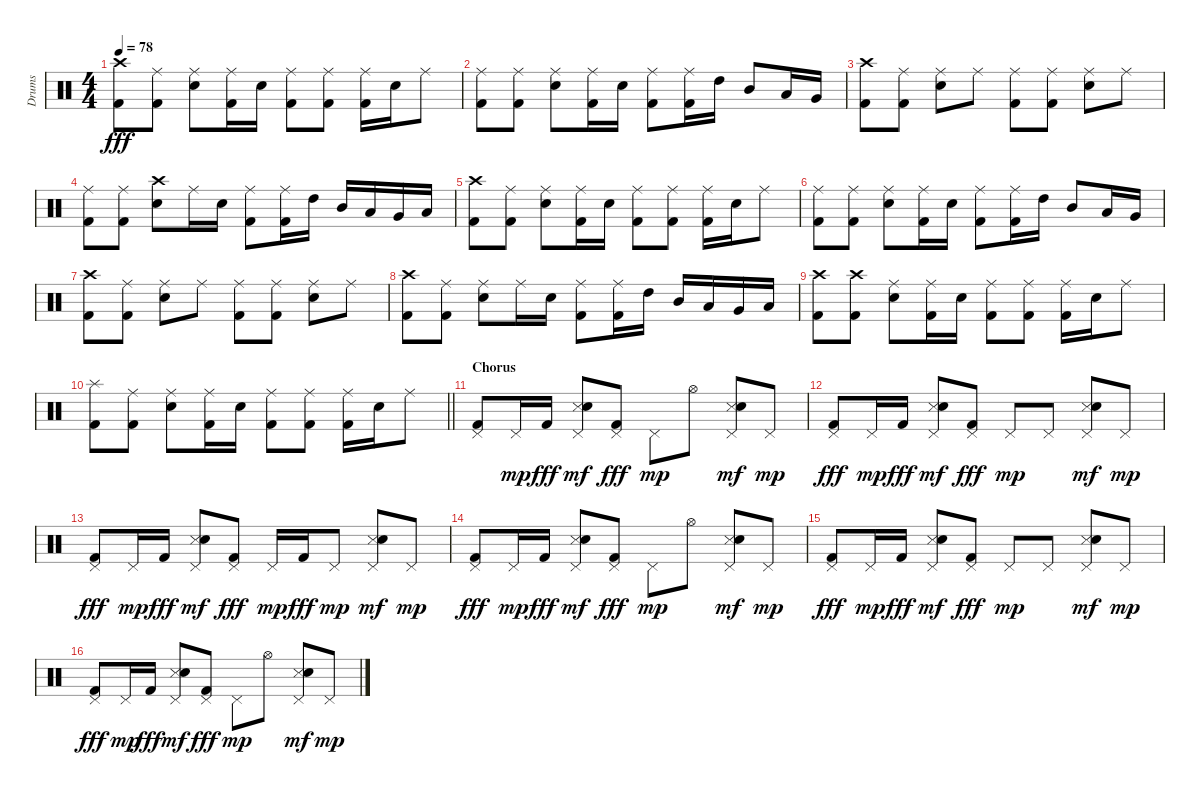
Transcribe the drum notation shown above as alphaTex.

\track ("Drums" "Drums") {instrument percussion}
\staff {score}
\articulation defaults
\ts (4 4)
\tempo 78
\clef neutral
\ks c
("Crash high (hit)" "Kick (hit) 2").8{dy fff} ("Ride (middle)" "Kick (hit) 2").8 ("Ride (middle)" "Electric Snare (hit)").8 ("Ride (middle)" "Kick (hit) 2").16 "Electric Snare (hit)".16 ("Ride (middle)" "Kick (hit) 2").8 ("Ride (middle)" "Kick (hit) 2").8 ("Ride (middle)" "Kick (hit) 2").16 "Electric Snare (hit)".16 "Ride (middle)".8 |
("Ride (middle)" "Kick (hit) 2").8 ("Ride (middle)" "Kick (hit) 2").8 ("Ride (middle)" "Electric Snare (hit)").8 ("Ride (middle)" "Kick (hit) 2").16 "Electric Snare (hit)".16 ("Ride (middle)" "Kick (hit) 2").8 ("Ride (middle)" "Kick (hit) 2").16 "High Tom (hit)".16 "Mid Tom (hit)".8 "Low Tom (hit)".16 "Very Low Tom (hit)".16 |
("Crash high (hit)" "Kick (hit) 2").8 ("Ride (middle)" "Kick (hit) 2").8 ("Ride (middle)" "Electric Snare (hit)").8 "Ride (middle)".8 ("Ride (middle)" "Kick (hit) 2").8 ("Ride (middle)" "Kick (hit) 2").8 ("Ride (middle)" "Electric Snare (hit)").8 "Ride (middle)".8 |
("Ride (middle)" "Kick (hit) 2").8 ("Ride (middle)" "Kick (hit) 2").8 ("Crash high (hit)" "Electric Snare (hit)").8 "Ride (middle)".16 "Electric Snare (hit)".16 ("Ride (middle)" "Kick (hit) 2").8 ("Ride (middle)" "Kick (hit) 2").16 "High Tom (hit)".16 "Mid Tom (hit)".16 "Low Tom (hit)".16 "Very Low Tom (hit)".16 "Low Floor Tom (hit)".16 |
("Crash high (hit)" "Kick (hit) 2").8 ("Ride (middle)" "Kick (hit) 2").8 ("Ride (middle)" "Electric Snare (hit)").8 ("Ride (middle)" "Kick (hit) 2").16 "Electric Snare (hit)".16 ("Ride (middle)" "Kick (hit) 2").8 ("Ride (middle)" "Kick (hit) 2").8 ("Ride (middle)" "Kick (hit) 2").16 "Electric Snare (hit)".16 "Ride (middle)".8 |
("Ride (middle)" "Kick (hit) 2").8 ("Ride (middle)" "Kick (hit) 2").8 ("Ride (middle)" "Electric Snare (hit)").8 ("Ride (middle)" "Kick (hit) 2").16 "Electric Snare (hit)".16 ("Ride (middle)" "Kick (hit) 2").8 ("Ride (middle)" "Kick (hit) 2").16 "High Tom (hit)".16 "Mid Tom (hit)".8 "Low Tom (hit)".16 "Very Low Tom (hit)".16 |
("Crash high (hit)" "Kick (hit) 2").8 ("Ride (middle)" "Kick (hit) 2").8 ("Ride (middle)" "Electric Snare (hit)").8 "Ride (middle)".8 ("Ride (middle)" "Kick (hit) 2").8 ("Ride (middle)" "Kick (hit) 2").8 ("Ride (middle)" "Electric Snare (hit)").8 "Ride (middle)".8 |
("Crash high (hit)" "Kick (hit) 2").8 ("Ride (middle)" "Kick (hit) 2").8 ("Ride (middle)" "Electric Snare (hit)").8 "Ride (middle)".16 "Electric Snare (hit)".16 ("Ride (middle)" "Kick (hit) 2").8 ("Ride (middle)" "Kick (hit) 2").16 "High Tom (hit)".16 "Mid Tom (hit)".16 "Low Tom (hit)".16 "Very Low Tom (hit)".16 "Low Floor Tom (hit)".16 |
("Crash high (hit)" "Kick (hit) 2").8 ("Crash high (hit)" "Kick (hit) 2").8 ("Ride (middle)" "Electric Snare (hit)").8 ("Ride (middle)" "Kick (hit) 2").16 "Electric Snare (hit)".16 ("Ride (middle)" "Kick (hit) 2").8 ("Ride (middle)" "Kick (hit) 2").8 ("Ride (middle)" "Kick (hit) 2").16 "Electric Snare (hit)".16 "Ride (middle)".8 |
\barLineRight lightlight
("Splash (hit)" "Kick (hit) 2").8 ("Ride (middle)" "Kick (hit) 2").8 ("Ride (middle)" "Electric Snare (hit)").8 ("Ride (middle)" "Kick (hit) 2").16 "Electric Snare (hit)".16 ("Ride (middle)" "Kick (hit) 2").8 ("Ride (middle)" "Kick (hit) 2").8 ("Ride (middle)" "Kick (hit) 2").16 "Electric Snare (hit)".16 "Ride (middle)".8 |
\section ("" "Chorus")
("Pedal Hi-Hat (hit)" "Kick (hit) 2").8 "Pedal Hi-Hat (hit)".16{dy mp} "Kick (hit) 2".16{dy fff} ("Pedal Hi-Hat (hit)" "Snare (side stick) 3" "Electric Snare (hit)").8{dy mf} ("Pedal Hi-Hat (hit)" "Kick (hit) 2").8{dy fff} "Pedal Hi-Hat (hit)".8{dy mp} "Hi-Hat (open)".8 ("Pedal Hi-Hat (hit)" "Snare (side stick) 3" "Electric Snare (hit)").8{dy mf} "Pedal Hi-Hat (hit)".8{dy mp} |
("Pedal Hi-Hat (hit)" "Kick (hit) 2").8{dy fff} "Pedal Hi-Hat (hit)".16{dy mp} "Kick (hit) 2".16{dy fff} ("Pedal Hi-Hat (hit)" "Snare (side stick) 3" "Electric Snare (hit)").8{dy mf} ("Pedal Hi-Hat (hit)" "Kick (hit) 2").8{dy fff} "Pedal Hi-Hat (hit)".8{dy mp} "Pedal Hi-Hat (hit)".8 ("Pedal Hi-Hat (hit)" "Snare (side stick) 3" "Electric Snare (hit)").8{dy mf} "Pedal Hi-Hat (hit)".8{dy mp} |
("Pedal Hi-Hat (hit)" "Kick (hit) 2").8{dy fff} "Pedal Hi-Hat (hit)".16{dy mp} "Kick (hit) 2".16{dy fff} ("Pedal Hi-Hat (hit)" "Snare (side stick) 3" "Electric Snare (hit)").8{dy mf} ("Pedal Hi-Hat (hit)" "Kick (hit) 2").8{dy fff} "Pedal Hi-Hat (hit)".16{dy mp} "Kick (hit) 2".16{dy fff} "Pedal Hi-Hat (hit)".8{dy mp} ("Pedal Hi-Hat (hit)" "Snare (side stick) 3" "Electric Snare (hit)").8{dy mf} "Pedal Hi-Hat (hit)".8{dy mp} |
("Pedal Hi-Hat (hit)" "Kick (hit) 2").8{dy fff} "Pedal Hi-Hat (hit)".16{dy mp} "Kick (hit) 2".16{dy fff} ("Pedal Hi-Hat (hit)" "Snare (side stick) 3" "Electric Snare (hit)").8{dy mf} ("Pedal Hi-Hat (hit)" "Kick (hit) 2").8{dy fff} "Pedal Hi-Hat (hit)".8{dy mp} "Hi-Hat (open)".8 ("Pedal Hi-Hat (hit)" "Snare (side stick) 3" "Electric Snare (hit)").8{dy mf} "Pedal Hi-Hat (hit)".8{dy mp} |
("Pedal Hi-Hat (hit)" "Kick (hit) 2").8{dy fff} "Pedal Hi-Hat (hit)".16{dy mp} "Kick (hit) 2".16{dy fff} ("Pedal Hi-Hat (hit)" "Snare (side stick) 3" "Electric Snare (hit)").8{dy mf} ("Pedal Hi-Hat (hit)" "Kick (hit) 2").8{dy fff} "Pedal Hi-Hat (hit)".8{dy mp} "Pedal Hi-Hat (hit)".8 ("Pedal Hi-Hat (hit)" "Snare (side stick) 3" "Electric Snare (hit)").8{dy mf} "Pedal Hi-Hat (hit)".8{dy mp} |
("Pedal Hi-Hat (hit)" "Kick (hit) 2").8{dy fff} "Pedal Hi-Hat (hit)".16{dy mp} "Kick (hit) 2".16{dy fff} ("Pedal Hi-Hat (hit)" "Snare (side stick) 3" "Electric Snare (hit)").8{dy mf} ("Pedal Hi-Hat (hit)" "Kick (hit) 2").8{dy fff} "Pedal Hi-Hat (hit)".8{dy mp} "Hi-Hat (open)".8 ("Pedal Hi-Hat (hit)" "Snare (side stick) 3" "Electric Snare (hit)").8{dy mf} "Pedal Hi-Hat (hit)".8{dy mp}
